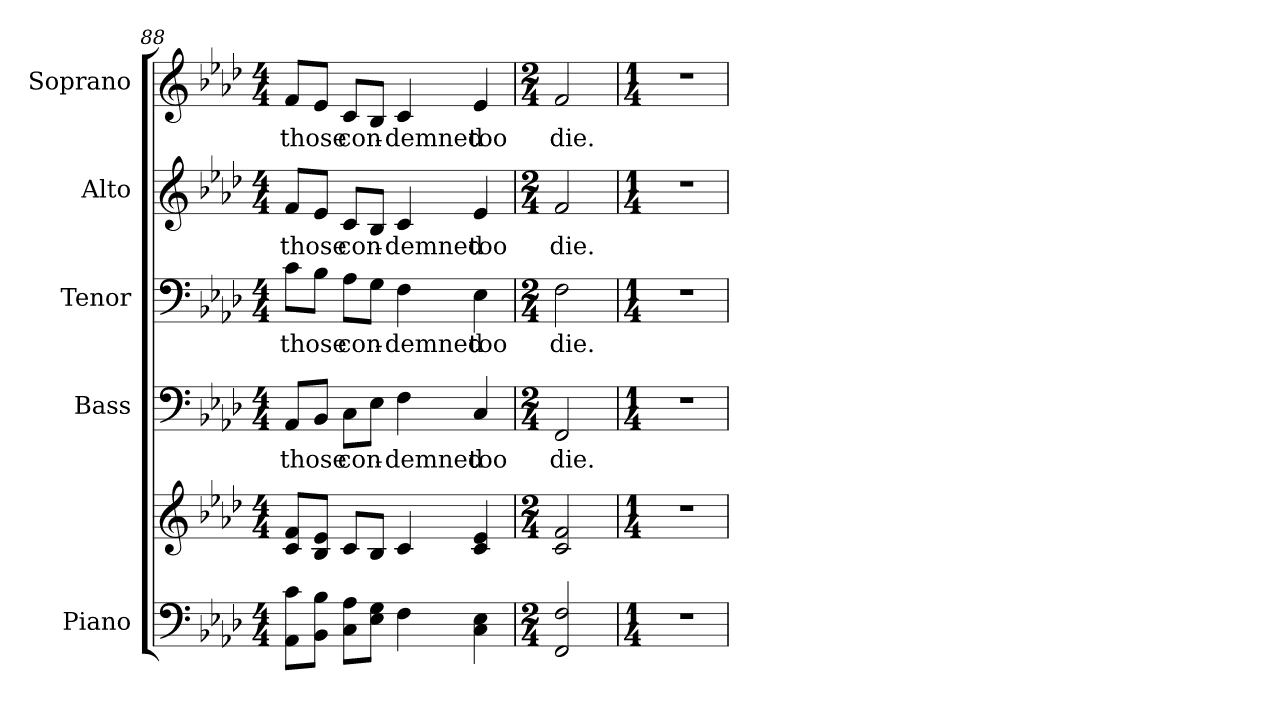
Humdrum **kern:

**kern	**kern	**kern	**text	**kern	**text	**kern	**text	**kern	**text
*part5	*part5	*part4	*part4	*part3	*part3	*part2	*part2	*part1	*part1
*staff6	*staff5	*staff4	*staff4	*staff3	*staff3	*staff2	*staff2	*staff1	*staff1
*I"Piano	*	*I"Bass	*	*I"Tenor	*	*I"Alto	*	*I"Soprano	*
*I'Pno.	*	*I'B.	*	*I'T.	*	*I'A.	*	*I'S.	*
!!LO:PB:g=z
*clefF4	*clefG2	*clefF4	*	*clefF4	*	*clefG2	*	*clefG2	*
*k[b-e-a-d-]	*k[b-e-a-d-]	*k[b-e-a-d-]	*	*k[b-e-a-d-]	*	*k[b-e-a-d-]	*	*k[b-e-a-d-]	*
*A-:	*A-:	*A-:	*	*A-:	*	*A-:	*	*A-:	*
*M4/4	*M4/4	*M4/4	*	*M4/4	*	*M4/4	*	*M4/4	*
=88	=88	=88	=88	=88	=88	=88	=88	=88	=88
!	!	!	!LO:LY:b:color=#000000	!	!	!	!	!	!
!	!	!	!	!	!LO:LY:b:color=#000000	!	!	!	!
!	!	!	!	!	!	!	!LO:LY:b:color=#000000	!	!
!	!	!	!	!	!	!	!	!	!LO:LY:b:color=#000000
8AA-i\ 8ciL	8ci/ 8fiL	8AA-i/L	those	8ci\L	those	8fi/L	those	8fi/L	those
8BB-i\ 8B-iJ	8B-i/ 8e-iJ	8BB-i/J	.	8B-i\J	.	8e-i/J	.	8e-i/J	.
!	!	!	!LO:LY:b:color=#000000	!	!	!	!	!	!
!	!	!	!	!	!LO:LY:b:color=#000000	!	!	!	!
!	!	!	!	!	!	!	!LO:LY:b:color=#000000	!	!
!	!	!	!	!	!	!	!	!	!LO:LY:b:color=#000000
8Ci\ 8A-iL	8ci/L	8Ci\L	con-	8A-i\L	con-	8ci/L	con-	8ci/L	con-
8E-i\ 8GiJ	8B-i/J	8E-i\J	.	8Gi\J	.	8B-i/J	.	8B-i/J	.
!	!	!	!LO:LY:b:color=#000000	!	!	!	!	!	!
!	!	!	!	!	!LO:LY:b:color=#000000	!	!	!	!
!	!	!	!	!	!	!	!LO:LY:b:color=#000000	!	!
!	!	!	!	!	!	!	!	!	!LO:LY:b:color=#000000
4Fi\	4ci/	4Fi\	-demned	4Fi\	-demned	4ci/	-demned	4ci/	-demned
!	!	!	!LO:LY:b:color=#000000	!	!	!	!	!	!
!	!	!	!	!	!LO:LY:b:color=#000000	!	!	!	!
!	!	!	!	!	!	!	!LO:LY:b:color=#000000	!	!
!	!	!	!	!	!	!	!	!	!LO:LY:b:color=#000000
4Ci\ 4E-i	4ci/ 4e-i	4Ci/	too	4E-i\	too	4e-i/	too	4e-i/	too
=89	=89	=89	=89	=89	=89	=89	=89	=89	=89
*M2/4	*M2/4	*M2/4	*	*M2/4	*	*M2/4	*	*M2/4	*
!	!	!	!LO:LY:b:color=#000000	!	!	!	!	!	!
!	!	!	!	!	!LO:LY:b:color=#000000	!	!	!	!
!	!	!	!	!	!	!	!LO:LY:b:color=#000000	!	!
!	!	!	!	!	!	!	!	!	!LO:LY:b:color=#000000
2FFi/ 2Fi	2ci/ 2fi	2FFi/	die.	2Fi\	die.	2fi/	die.	2fi/	die.
=90	=90	=90	=90	=90	=90	=90	=90	=90	=90
*M1/4	*M1/4	*M1/4	*	*M1/4	*	*M1/4	*	*M1/4	*
!LO:N:vis=1	!LO:N:vis=1	!LO:N:vis=1	!	!LO:N:vis=1	!	!LO:N:vis=1	!	!LO:N:vis=1	!
4r	4r	4r	.	4r	.	4r	.	4r	.
=	=	=	=	=	=	=	=	=	=
*-	*-	*-	*-	*-	*-	*-	*-	*-	*-
